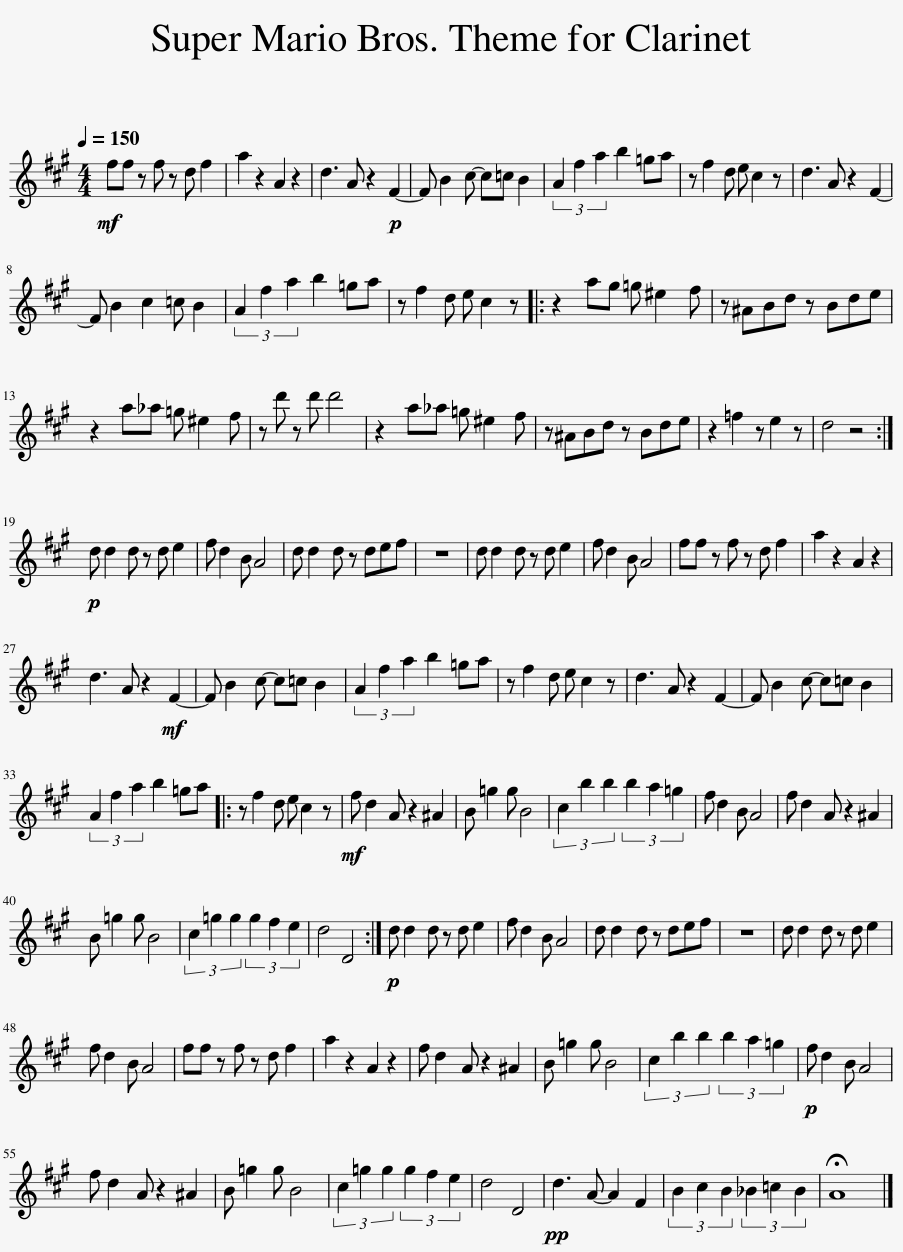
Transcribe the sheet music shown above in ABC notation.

X:1
L:1/8
Q:1/4=150
M:4/4
I:linebreak $
K:none
V:1 treble transpose=-2
V:1
[K:A]!mf! ff z f z d f2 | a2 z2 A2 z2 | d3 A z2!p! F2- | F B2 c- c=c B2 | (3A2 f2 a2 b2 =ga | %5
 z f2 d e c2 z | d3 A z2 F2- |$ F B2 c2 =c B2 | (3A2 f2 a2 b2 =ga | z f2 d e c2 z |: %10
 z2 ag =g ^e2 f | z ^ABd z Bde |$ z2 a_a =g ^e2 f | z d' z d' d'4 | z2 a_a =g ^e2 f | %15
 z ^ABd z Bde | z2 =f2 z e2 z | d4 z4 :|$!p! d d2 d z d e2 | f d2 B A4 | %20
 d d2 d z def | z8 | d d2 d z d e2 | f d2 B A4 | ff z f z d f2 | %25
 a2 z2 A2 z2 |$ d3 A z2!mf! F2- | F B2 c- c=c B2 | (3A2 f2 a2 b2 =ga | z f2 d e c2 z | %30
 d3 A z2 F2- | F B2 c- c=c B2 |$ (3A2 f2 a2 b2 =ga |: z f2 d e c2 z |!mf! f d2 A z2 ^A2 | %35
 B =g2 g B4 | (3c2 b2 b2 (3b2 a2 =g2 | f d2 B A4 | f d2 A z2 ^A2 |$ B =g2 g B4 | %40
 (3c2 =g2 g2 (3g2 f2 e2 | d4 D4 :|!p! d d2 d z d e2 | f d2 B A4 | d d2 d z def | %45
 z8 | d d2 d z d e2 |$ f d2 B A4 | ff z f z d f2 | a2 z2 A2 z2 | %50
 f d2 A z2 ^A2 | B =g2 g B4 | (3c2 b2 b2 (3b2 a2 =g2 |!p! f d2 B A4 |$ f d2 A z2 ^A2 | %55
 B =g2 g B4 | (3c2 =g2 g2 (3g2 f2 e2 | d4 D4 |!pp! d3 A- A2 F2 | (3B2 c2 B2 (3_B2 =c2 B2 | %60
 !fermata!A8 |] %61
